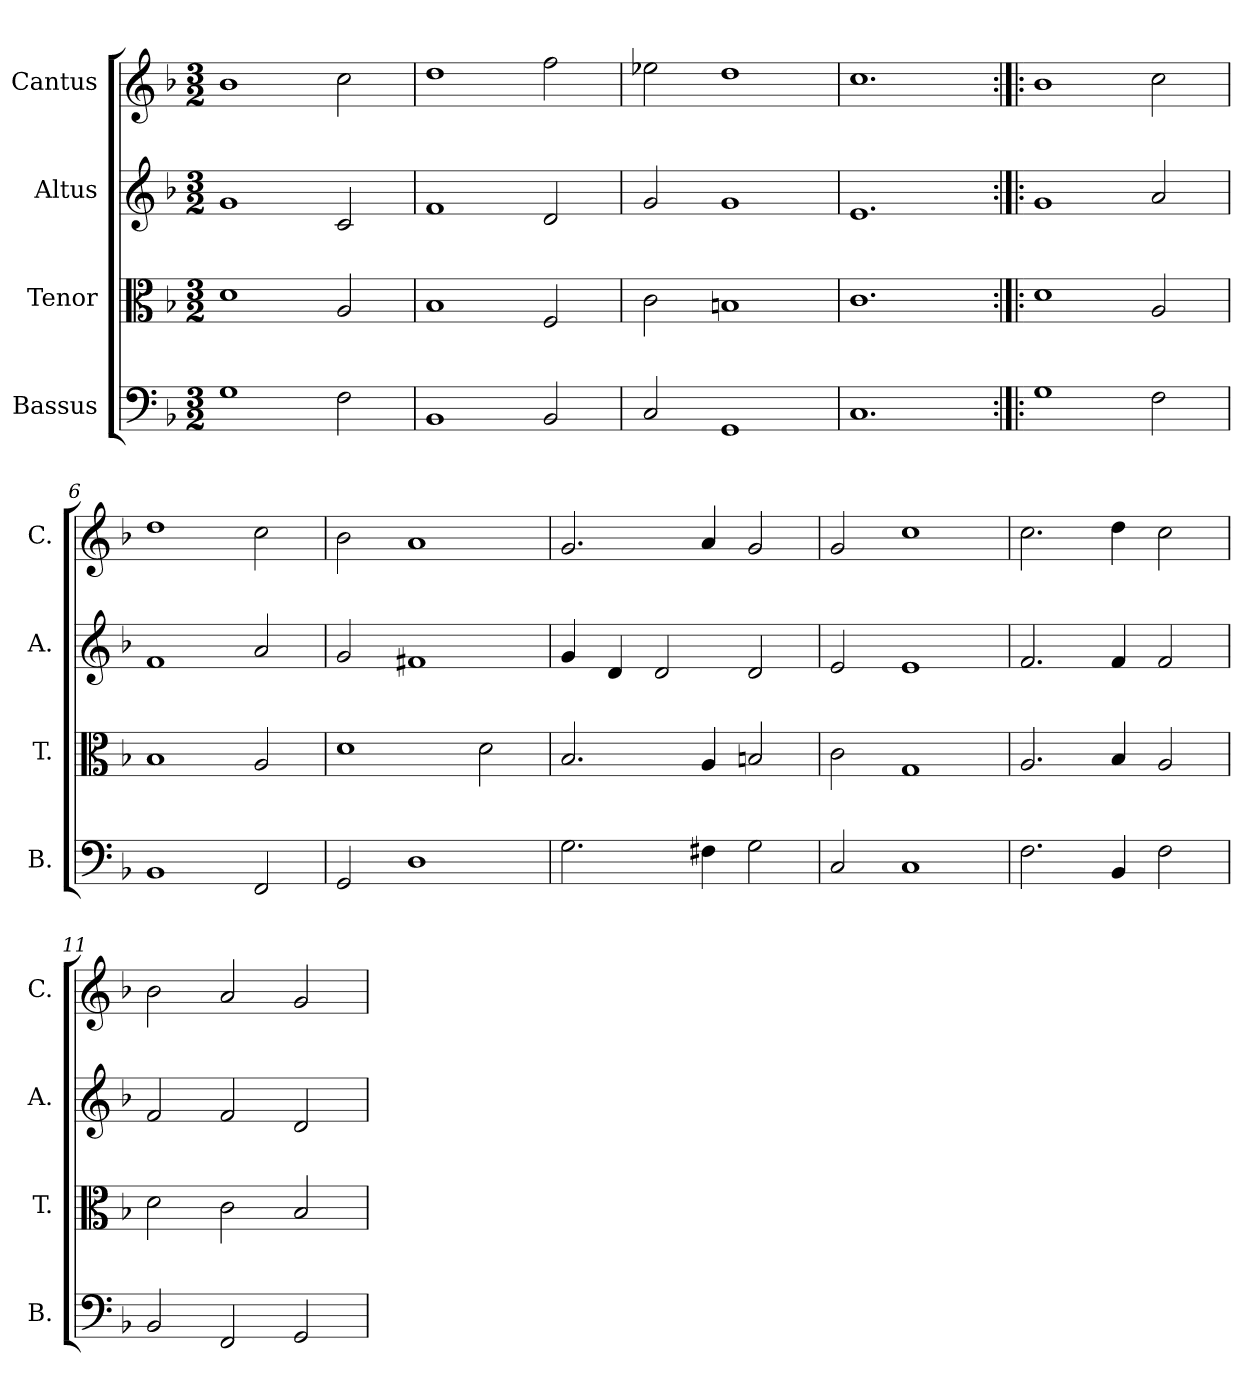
**kern	**kern	**kern	**kern
*part4	*part3	*part2	*part1
*staff4	*staff3	*staff2	*staff1
*I"Bassus	*I"Tenor	*I"Altus	*I"Cantus
*I'B.	*I'T.	*I'A.	*I'C.
*clefF4	*clefC3	*clefG2	*clefG2
*k[b-]	*k[b-]	*k[b-]	*k[b-]
*F:	*F:	*F:	*F:
*M3/2	*M3/2	*M3/2	*M3/2
=1	=1	=1	=1
1G\	1d\	1g/	1b-\
2F\	2A/	2c/	2cc\
=2	=2	=2	=2
1BB-/	1B-/	1f/	1dd\
2BB-/	2F/	2d/	2ff\
=3	=3	=3	=3
2C/	2c\	2g/	2ee-X\
1GG/	1Bn/	1g/	1dd\
=4	=4	=4	=4
1.C/	1.c\	1.e/	1.cc\
=5:|!|:	=5:|!|:	=5:|!|:	=5:|!|:
1G\	1d\	1g/	1b-\
2F\	2A/	2a/	2cc\
=6	=6	=6	=6
1BB-/	1B-/	1f/	1dd\
2FF/	2A/	2a/	2cc\
=7	=7	=7	=7
2GG/	1d\	2g/	2b-\
1D\	.	1f#X/	1a/
.	2d\	.	.
=8	=8	=8	=8
2.G\	2.B-/	4g/	2.g/
.	.	4d/	.
.	.	2d/	.
4F#X\	4A/	.	4a/
2G\	2Bn/	2d/	2g/
=9	=9	=9	=9
2C/	2c\	2e/	2g/
1C/	1G/	1e/	1cc\
!!LO:LB:g=z
=10	=10	=10	=10
2.F\	2.A/	2.f/	2.cc\
4BB-/	4B-/	4f/	4dd\
2F\	2A/	2f/	2cc\
=11	=11	=11	=11
2BB-/	2d\	2f/	2b-\
2FF/	2c\	2f/	2a/
2GG/	2B-/	2d/	2g/
=	=	=	=
*-	*-	*-	*-
